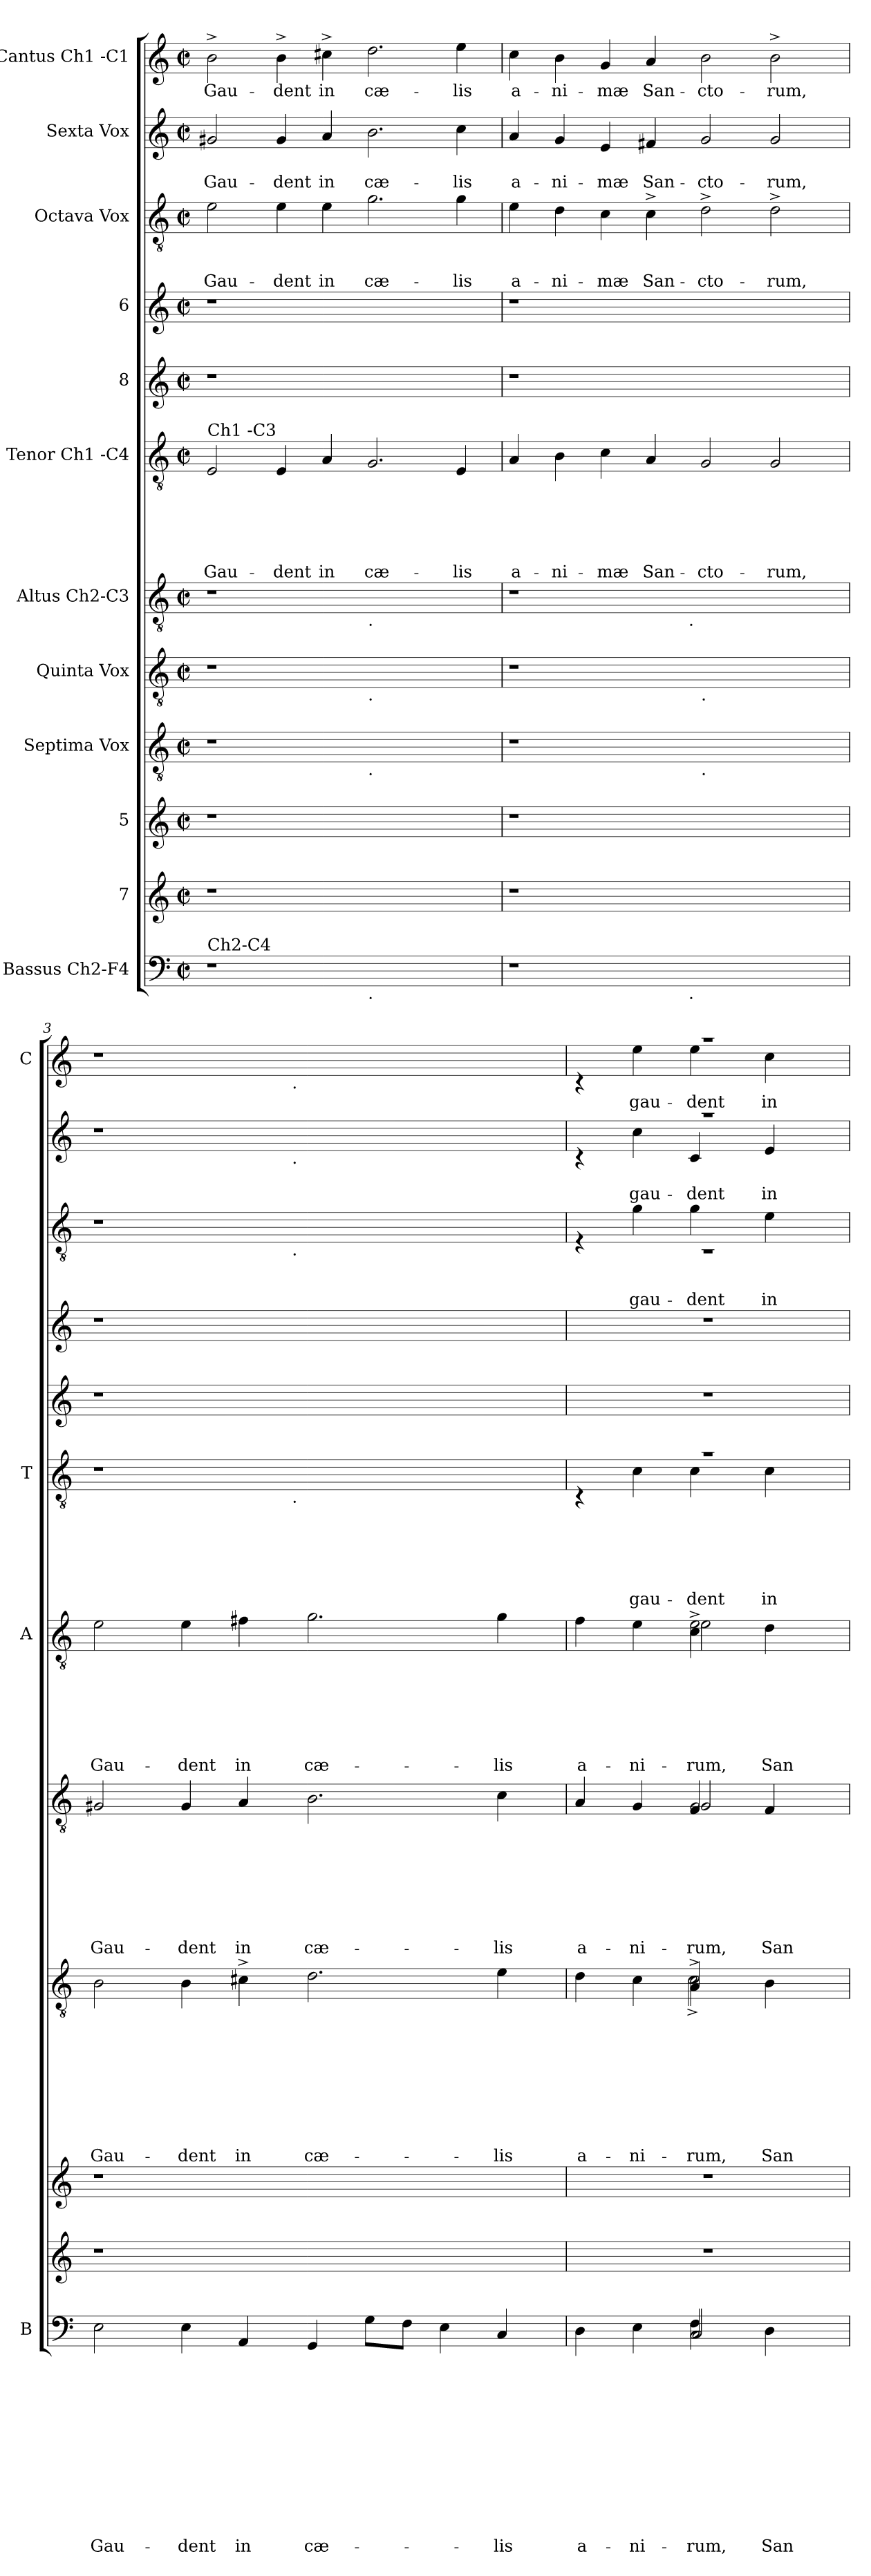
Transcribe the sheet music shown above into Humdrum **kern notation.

**kern	**text	**text	**text	**text	**text	**text	**text	**text	**text	**text	**text	**text	**kern	**kern	**kern	**text	**text	**text	**text	**text	**text	**text	**text	**text	**kern	**text	**text	**text	**text	**text	**text	**text	**text	**kern	**text	**text	**text	**text	**text	**text	**text	**kern	**text	**text	**text	**text	**text	**text	**kern	**kern	**kern	**text	**text	**text	**kern	**text	**text	**kern	**text
*part12	*part12	*part12	*part12	*part12	*part12	*part12	*part12	*part12	*part12	*part12	*part12	*part12	*part11	*part10	*part9	*part9	*part9	*part9	*part9	*part9	*part9	*part9	*part9	*part9	*part8	*part8	*part8	*part8	*part8	*part8	*part8	*part8	*part8	*part7	*part7	*part7	*part7	*part7	*part7	*part7	*part7	*part6	*part6	*part6	*part6	*part6	*part6	*part6	*part5	*part4	*part3	*part3	*part3	*part3	*part2	*part2	*part2	*part1	*part1
*staff12	*staff12	*staff12	*staff12	*staff12	*staff12	*staff12	*staff12	*staff12	*staff12	*staff12	*staff12	*staff12	*staff11	*staff10	*staff9	*staff9	*staff9	*staff9	*staff9	*staff9	*staff9	*staff9	*staff9	*staff9	*staff8	*staff8	*staff8	*staff8	*staff8	*staff8	*staff8	*staff8	*staff8	*staff7	*staff7	*staff7	*staff7	*staff7	*staff7	*staff7	*staff7	*staff6	*staff6	*staff6	*staff6	*staff6	*staff6	*staff6	*staff5	*staff4	*staff3	*staff3	*staff3	*staff3	*staff2	*staff2	*staff2	*staff1	*staff1
*I"Bassus Ch2-F4	*	*	*	*	*	*	*	*	*	*	*	*	*I"7	*I"5	*I"Septima Vox	*	*	*	*	*	*	*	*	*	*I"Quinta Vox	*	*	*	*	*	*	*	*	*I"Altus Ch2-C3	*	*	*	*	*	*	*	*I"Tenor Ch1 -C4	*	*	*	*	*	*	*I"8	*I"6	*I"Octava Vox	*	*	*	*I"Sexta Vox	*	*	*I"Cantus Ch1 -C1	*
*I'B	*	*	*	*	*	*	*	*	*	*	*	*	*	*	*	*	*	*	*	*	*	*	*	*	*	*	*	*	*	*	*	*	*	*I'A	*	*	*	*	*	*	*	*I'T	*	*	*	*	*	*	*	*	*	*	*	*	*	*	*	*I'C	*
*clefF4	*	*	*	*	*	*	*	*	*	*	*	*	*clefG2	*clefG2	*clefGv2	*	*	*	*	*	*	*	*	*	*clefGv2	*	*	*	*	*	*	*	*	*clefGv2	*	*	*	*	*	*	*	*clefGv2	*	*	*	*	*	*	*clefG2	*clefG2	*clefGv2	*	*	*	*clefG2	*	*	*clefG2	*
*k[]	*	*	*	*	*	*	*	*	*	*	*	*	*k[]	*k[]	*k[]	*	*	*	*	*	*	*	*	*	*k[]	*	*	*	*	*	*	*	*	*k[]	*	*	*	*	*	*	*	*k[]	*	*	*	*	*	*	*k[]	*k[]	*k[]	*	*	*	*k[]	*	*	*k[]	*
*C:	*	*	*	*	*	*	*	*	*	*	*	*	*C:	*C:	*C:	*	*	*	*	*	*	*	*	*	*C:	*	*	*	*	*	*	*	*	*C:	*	*	*	*	*	*	*	*C:	*	*	*	*	*	*	*C:	*C:	*C:	*	*	*	*C:	*	*	*C:	*
*M2/2	*	*	*	*	*	*	*	*	*	*	*	*	*M2/2	*M2/2	*M2/2	*	*	*	*	*	*	*	*	*	*M2/2	*	*	*	*	*	*	*	*	*M2/2	*	*	*	*	*	*	*	*M2/2	*	*	*	*	*	*	*M2/2	*M2/2	*M2/2	*	*	*	*M2/2	*	*	*M2/2	*
*met(c|)	*	*	*	*	*	*	*	*	*	*	*	*	*met(c|)	*met(c|)	*met(c|)	*	*	*	*	*	*	*	*	*	*met(c|)	*	*	*	*	*	*	*	*	*met(c|)	*	*	*	*	*	*	*	*met(c|)	*	*	*	*	*	*	*met(c|)	*met(c|)	*met(c|)	*	*	*	*met(c|)	*	*	*met(c|)	*
=1	=1	=1	=1	=1	=1	=1	=1	=1	=1	=1	=1	=1	=1	=1	=1	=1	=1	=1	=1	=1	=1	=1	=1	=1	=1	=1	=1	=1	=1	=1	=1	=1	=1	=1	=1	=1	=1	=1	=1	=1	=1	=1	=1	=1	=1	=1	=1	=1	=1	=1	=1	=1	=1	=1	=1	=1	=1	=1	=1
!	!	!	!	!	!	!	!	!	!	!	!	!	!	!	!	!	!	!	!	!	!	!	!	!	!	!	!	!	!	!	!	!	!	!	!	!	!	!	!	!	!	!LO:TX:a:t=Ch1 -C3	!	!	!	!	!	!	!	!	!	!	!	!	!	!	!	!	!
!LO:TX:a:t=Ch2-C4	!	!	!	!	!	!	!	!	!	!	!	!	!	!	!	!	!	!	!	!	!	!	!	!	!	!	!	!	!	!	!	!	!	!	!	!	!	!	!	!	!	!	!	!	!	!	!	!	!	!	!	!	!	!	!	!	!	!	!
!	!	!	!	!	!	!	!	!	!	!	!	!	!	!	!	!	!	!	!	!	!	!	!	!	!	!	!	!	!	!	!	!	!	!	!	!	!	!	!	!	!	!	!	!	!	!	!	!LO:LY:b	!	!	!	!	!	!LO:LY:b	!	!	!LO:LY:b	!	!LO:LY:b
1r	.	.	.	.	.	.	.	.	.	.	.	.	1r	1r	1r	.	.	.	.	.	.	.	.	.	1r	.	.	.	.	.	.	.	.	1r	.	.	.	.	.	.	.	2E/	.	.	.	.	.	Gau-	1r	1r	2e\	.	.	Gau-	2g#X/	.	Gau-	2b^>\	Gau-
!	!	!	!	!	!	!	!	!	!	!	!	!	!	!	!	!	!	!	!	!	!	!	!	!	!	!	!	!	!	!	!	!	!	!	!	!	!	!	!	!	!	!	!	!	!	!	!	!LO:LY:b	!	!	!	!	!	!LO:LY:b	!	!	!LO:LY:b	!	!LO:LY:b
.	.	.	.	.	.	.	.	.	.	.	.	.	.	.	.	.	.	.	.	.	.	.	.	.	.	.	.	.	.	.	.	.	.	.	.	.	.	.	.	.	.	4E/	.	.	.	.	.	-dent	.	.	4e\	.	.	-dent	4g#/	.	-dent	4b^>\	-dent
!	!	!	!	!	!	!	!	!	!	!	!	!	!	!	!	!	!	!	!	!	!	!	!	!	!	!	!	!	!	!	!	!	!	!	!	!	!	!	!	!	!	!	!	!	!	!	!	!LO:LY:b	!	!	!	!	!	!LO:LY:b	!	!	!LO:LY:b	!	!LO:LY:b
.	.	.	.	.	.	.	.	.	.	.	.	.	.	.	.	.	.	.	.	.	.	.	.	.	.	.	.	.	.	.	.	.	.	.	.	.	.	.	.	.	.	4A/	.	.	.	.	.	in	.	.	4e\	.	.	in	4a/	.	in	4cc#X^>\	in
!	!	!	!	!	!	!	!	!	!	!	!	!	!	!	!	!	!	!	!	!	!	!	!	!	!	!	!	!	!	!	!	!	!	!LO:TX:b:t=.	!	!	!	!	!	!	!	!	!	!	!	!	!	!	!	!	!	!	!	!	!	!	!	!	!
!	!	!	!	!	!	!	!	!	!	!	!	!	!	!	!	!	!	!	!	!	!	!	!	!	!LO:TX:b:t=.	!	!	!	!	!	!	!	!	!	!	!	!	!	!	!	!	!	!	!	!	!	!	!	!	!	!	!	!	!	!	!	!	!	!
!	!	!	!	!	!	!	!	!	!	!	!	!	!	!	!LO:TX:b:t=.	!	!	!	!	!	!	!	!	!	!	!	!	!	!	!	!	!	!	!	!	!	!	!	!	!	!	!	!	!	!	!	!	!	!	!	!	!	!	!	!	!	!	!	!
!LO:TX:b:t=.	!	!	!	!	!	!	!	!	!	!	!	!	!	!	!	!	!	!	!	!	!	!	!	!	!	!	!	!	!	!	!	!	!	!	!	!	!	!	!	!	!	!	!	!	!	!	!	!	!	!	!	!	!	!	!	!	!	!	!
!	!	!	!	!	!	!	!	!	!	!	!	!	!	!	!	!	!	!	!	!	!	!	!	!	!	!	!	!	!	!	!	!	!	!	!	!	!	!	!	!	!	!	!	!	!	!	!	!LO:LY:b	!	!	!	!	!	!LO:LY:b	!	!	!LO:LY:b	!	!LO:LY:b
1ryy	.	.	.	.	.	.	.	.	.	.	.	.	1ryy	1ryy	1ryy	.	.	.	.	.	.	.	.	.	1ryy	.	.	.	.	.	.	.	.	1ryy	.	.	.	.	.	.	.	2.G/	.	.	.	.	.	cæ-	1ryy	1ryy	2.g\	.	.	cæ-	2.b\	.	cæ-	2.dd\	cæ-
!	!	!	!	!	!	!	!	!	!	!	!	!	!	!	!	!	!	!	!	!	!	!	!	!	!	!	!	!	!	!	!	!	!	!	!	!	!	!	!	!	!	!	!	!	!	!	!	!LO:LY:b	!	!	!	!	!	!LO:LY:b	!	!	!LO:LY:b	!	!LO:LY:b
.	.	.	.	.	.	.	.	.	.	.	.	.	.	.	.	.	.	.	.	.	.	.	.	.	.	.	.	.	.	.	.	.	.	.	.	.	.	.	.	.	.	4E/	.	.	.	.	.	-lis	.	.	4g\	.	.	-lis	4cc\	.	-lis	4ee\	-lis
=2	=2	=2	=2	=2	=2	=2	=2	=2	=2	=2	=2	=2	=2	=2	=2	=2	=2	=2	=2	=2	=2	=2	=2	=2	=2	=2	=2	=2	=2	=2	=2	=2	=2	=2	=2	=2	=2	=2	=2	=2	=2	=2	=2	=2	=2	=2	=2	=2	=2	=2	=2	=2	=2	=2	=2	=2	=2	=2	=2
!	!	!	!	!	!	!	!	!	!	!	!	!	!	!	!	!	!	!	!	!	!	!	!	!	!	!	!	!	!	!	!	!	!	!	!	!	!	!	!	!	!	!	!	!	!	!	!	!LO:LY:b	!	!	!	!	!	!LO:LY:b	!	!	!LO:LY:b	!	!LO:LY:b
*^	*	*	*	*	*	*	*	*	*	*	*	*	*	*	*	*	*	*	*	*	*	*	*	*	*	*	*	*	*	*	*	*	*	*^	*	*	*	*	*	*	*	*	*	*	*	*	*	*	*	*	*	*	*	*	*	*	*	*	*
1r	2ryy	.	.	.	.	.	.	.	.	.	.	.	.	1r	1r	1r	.	.	.	.	.	.	.	.	.	1r	.	.	.	.	.	.	.	.	1r	2ryy	.	.	.	.	.	.	.	4A/	.	.	.	.	.	a-	1r	1r	4e\	.	.	a-	4a/	.	a-	4cc\	a-
!	!	!	!	!	!	!	!	!	!	!	!	!	!	!	!	!	!	!	!	!	!	!	!	!	!	!	!	!	!	!	!	!	!	!	!	!	!	!	!	!	!	!	!	!	!	!	!	!	!	!LO:LY:b	!	!	!	!	!	!LO:LY:b	!	!	!LO:LY:b	!	!LO:LY:b
.	.	.	.	.	.	.	.	.	.	.	.	.	.	.	.	.	.	.	.	.	.	.	.	.	.	.	.	.	.	.	.	.	.	.	.	.	.	.	.	.	.	.	.	4B\	.	.	.	.	.	-ni-	.	.	4d\	.	.	-ni-	4g/	.	-ni-	4b\	-ni-
!	!	!	!	!	!	!	!	!	!	!	!	!	!	!	!	!	!	!	!	!	!	!	!	!	!	!	!	!	!	!	!	!	!	!	!	!	!	!	!	!	!	!	!	!	!	!	!	!	!	!LO:LY:b:rj	!	!	!	!	!	!LO:LY:b:rj	!	!	!LO:LY:b:rj	!	!LO:LY:b:rj
.	4...ryy	.	.	.	.	.	.	.	.	.	.	.	.	.	.	.	.	.	.	.	.	.	.	.	.	.	.	.	.	.	.	.	.	.	.	4...ryy	.	.	.	.	.	.	.	4c\	.	.	.	.	.	-mæ	.	.	4c\	.	.	-mæ	4e/	.	-mæ	4g/	-mæ
!	!	!	!	!	!	!	!	!	!	!	!	!	!	!	!	!	!	!	!	!	!	!	!	!	!	!	!	!	!	!	!	!	!	!	!	!	!	!	!	!	!	!	!	!	!	!	!	!	!	!LO:LY:b	!	!	!	!	!	!LO:LY:b	!	!	!LO:LY:b	!	!LO:LY:b
.	.	.	.	.	.	.	.	.	.	.	.	.	.	.	.	.	.	.	.	.	.	.	.	.	.	.	.	.	.	.	.	.	.	.	.	.	.	.	.	.	.	.	.	4A/	.	.	.	.	.	San-	.	.	4c^>\	.	.	San-	4f#X/	.	San-	4a/	San-
!	!	!	!	!	!	!	!	!	!	!	!	!	!	!	!	!	!	!	!	!	!	!	!	!	!	!	!	!	!	!	!	!	!	!	!	!LO:TX:b:t=.	!	!	!	!	!	!	!	!	!	!	!	!	!	!	!	!	!	!	!	!	!	!	!	!	!
!	!LO:TX:b:t=.	!	!	!	!	!	!	!	!	!	!	!	!	!	!	!	!	!	!	!	!	!	!	!	!	!	!	!	!	!	!	!	!	!	!	!	!	!	!	!	!	!	!	!	!	!	!	!	!	!	!	!	!	!	!	!	!	!	!	!	!
.	1ryy	.	.	.	.	.	.	.	.	.	.	.	.	.	.	.	.	.	.	.	.	.	.	.	.	.	.	.	.	.	.	.	.	.	.	1ryy	.	.	.	.	.	.	.	.	.	.	.	.	.	.	.	.	.	.	.	.	.	.	.	.	.
!	!	!	!	!	!	!	!	!	!	!	!	!	!	!	!	!	!	!	!	!	!	!	!	!	!	!LO:TX:b:t=.	!	!	!	!	!	!	!	!	!	!	!	!	!	!	!	!	!	!	!	!	!	!	!	!	!	!	!	!	!	!	!	!	!	!	!
!	!	!	!	!	!	!	!	!	!	!	!	!	!	!	!	!LO:TX:b:t=.	!	!	!	!	!	!	!	!	!	!	!	!	!	!	!	!	!	!	!	!	!	!	!	!	!	!	!	!	!	!	!	!	!	!	!	!	!	!	!	!	!	!	!	!	!
!	!	!	!	!	!	!	!	!	!	!	!	!	!	!	!	!	!	!	!	!	!	!	!	!	!	!	!	!	!	!	!	!	!	!	!	!	!	!	!	!	!	!	!	!	!	!	!	!	!	!LO:LY:b	!	!	!	!	!	!LO:LY:b	!	!	!LO:LY:b	!	!LO:LY:b
1ryy	.	.	.	.	.	.	.	.	.	.	.	.	.	1ryy	1ryy	1ryy	.	.	.	.	.	.	.	.	.	1ryy	.	.	.	.	.	.	.	.	1ryy	.	.	.	.	.	.	.	.	2G/	.	.	.	.	.	-cto-	1ryy	1ryy	2d^>\	.	.	-cto-	2g/	.	-cto-	2b\	-cto-
!	!	!	!	!	!	!	!	!	!	!	!	!	!	!	!	!	!	!	!	!	!	!	!	!	!	!	!	!	!	!	!	!	!	!	!	!	!	!	!	!	!	!	!	!	!	!	!	!	!	!LO:LY:b:rj	!	!	!	!	!	!LO:LY:b:rj	!	!	!LO:LY:b:rj	!	!LO:LY:b:rj
.	.	.	.	.	.	.	.	.	.	.	.	.	.	.	.	.	.	.	.	.	.	.	.	.	.	.	.	.	.	.	.	.	.	.	.	.	.	.	.	.	.	.	.	2G/	.	.	.	.	.	-rum,	.	.	2d^>\	.	.	-rum,	2g/	.	-rum,	2b^>\	-rum,
.	32ryy	.	.	.	.	.	.	.	.	.	.	.	.	.	.	.	.	.	.	.	.	.	.	.	.	.	.	.	.	.	.	.	.	.	.	32ryy	.	.	.	.	.	.	.	.	.	.	.	.	.	.	.	.	.	.	.	.	.	.	.	.	.
=3	=3	=3	=3	=3	=3	=3	=3	=3	=3	=3	=3	=3	=3	=3	=3	=3	=3	=3	=3	=3	=3	=3	=3	=3	=3	=3	=3	=3	=3	=3	=3	=3	=3	=3	=3	=3	=3	=3	=3	=3	=3	=3	=3	=3	=3	=3	=3	=3	=3	=3	=3	=3	=3	=3	=3	=3	=3	=3	=3	=3	=3
!	!	!	!	!	!	!	!	!	!	!	!	!	!LO:LY:b	!	!	!	!	!	!	!	!	!	!	!	!LO:LY:b	!	!	!	!	!	!	!	!	!LO:LY:b	!	!	!	!	!	!	!	!	!LO:LY:b	!	!	!	!	!	!	!	!	!	!	!	!	!	!	!	!	!	!
*v	*v	*	*	*	*	*	*	*	*	*	*	*	*	*	*	*	*	*	*	*	*	*	*	*	*	*	*	*	*	*	*	*	*	*	*v	*v	*	*	*	*	*	*	*	*^	*	*	*	*	*	*	*	*	*^	*	*	*	*^	*	*	*^	*
2E\	.	.	.	.	.	.	.	.	.	.	.	Gau-	1r	1r	2B\	.	.	.	.	.	.	.	.	Gau-	2G#X/	.	.	.	.	.	.	.	Gau-	2e\	.	.	.	.	.	.	Gau-	1r	2ryy	.	.	.	.	.	.	1r	1r	1r	2ryy	.	.	.	1r	2ryy	.	.	1r	2ryy	.
!	!	!	!	!	!	!	!	!	!	!	!	!LO:LY:b:rj	!	!	!	!	!	!	!	!	!	!	!	!LO:LY:b:rj	!	!	!	!	!	!	!	!	!LO:LY:b:rj	!	!	!	!	!	!	!	!LO:LY:b:rj	!	!	!	!	!	!	!	!	!	!	!	!	!	!	!	!	!	!	!	!	!	!
4E\	.	.	.	.	.	.	.	.	.	.	.	-dent	.	.	4B\	.	.	.	.	.	.	.	.	-dent	4G#/	.	.	.	.	.	.	.	-dent	4e\	.	.	.	.	.	.	-dent	.	4...ryy	.	.	.	.	.	.	.	.	.	4...ryy	.	.	.	.	4...ryy	.	.	.	4...ryy	.
!	!	!	!	!	!	!	!	!	!	!	!	!LO:LY:b	!	!	!	!	!	!	!	!	!	!	!	!LO:LY:b	!	!	!	!	!	!	!	!	!LO:LY:b	!	!	!	!	!	!	!	!LO:LY:b	!	!	!	!	!	!	!	!	!	!	!	!	!	!	!	!	!	!	!	!	!	!
4AA/	.	.	.	.	.	.	.	.	.	.	.	in	.	.	4c#X^>\	.	.	.	.	.	.	.	.	in	4A/	.	.	.	.	.	.	.	in	4f#X\	.	.	.	.	.	.	in	.	.	.	.	.	.	.	.	.	.	.	.	.	.	.	.	.	.	.	.	.	.
!	!	!	!	!	!	!	!	!	!	!	!	!	!	!	!	!	!	!	!	!	!	!	!	!	!	!	!	!	!	!	!	!	!	!	!	!	!	!	!	!	!	!	!	!	!	!	!	!	!	!	!	!	!	!	!	!	!	!	!	!	!	!LO:TX:b:t=.	!
!	!	!	!	!	!	!	!	!	!	!	!	!	!	!	!	!	!	!	!	!	!	!	!	!	!	!	!	!	!	!	!	!	!	!	!	!	!	!	!	!	!	!	!	!	!	!	!	!	!	!	!	!	!	!	!	!	!	!LO:TX:b:t=.	!	!	!	!	!
!	!	!	!	!	!	!	!	!	!	!	!	!	!	!	!	!	!	!	!	!	!	!	!	!	!	!	!	!	!	!	!	!	!	!	!	!	!	!	!	!	!	!	!	!	!	!	!	!	!	!	!	!	!LO:TX:b:t=.	!	!	!	!	!	!	!	!	!	!
!	!	!	!	!	!	!	!	!	!	!	!	!	!	!	!	!	!	!	!	!	!	!	!	!	!	!	!	!	!	!	!	!	!	!	!	!	!	!	!	!	!	!	!LO:TX:b:t=.	!	!	!	!	!	!	!	!	!	!	!	!	!	!	!	!	!	!	!	!
.	.	.	.	.	.	.	.	.	.	.	.	.	.	.	.	.	.	.	.	.	.	.	.	.	.	.	.	.	.	.	.	.	.	.	.	.	.	.	.	.	.	.	1ryy	.	.	.	.	.	.	.	.	.	1ryy	.	.	.	.	1ryy	.	.	.	1ryy	.
!	!	!	!	!	!	!	!	!	!	!	!	!LO:LY:b	!	!	!	!	!	!	!	!	!	!	!	!LO:LY:b	!	!	!	!	!	!	!	!	!LO:LY:b	!	!	!	!	!	!	!	!LO:LY:b	!	!	!	!	!	!	!	!	!	!	!	!	!	!	!	!	!	!	!	!	!	!
4GG/	.	.	.	.	.	.	.	.	.	.	.	cæ-	1ryy	1ryy	2.d\	.	.	.	.	.	.	.	.	cæ-	2.B\	.	.	.	.	.	.	.	cæ-	2.g\	.	.	.	.	.	.	cæ-	1ryy	.	.	.	.	.	.	.	1ryy	1ryy	1ryy	.	.	.	.	1ryy	.	.	.	1ryy	.	.
8G\L	.	.	.	.	.	.	.	.	.	.	.	.	.	.	.	.	.	.	.	.	.	.	.	.	.	.	.	.	.	.	.	.	.	.	.	.	.	.	.	.	.	.	.	.	.	.	.	.	.	.	.	.	.	.	.	.	.	.	.	.	.	.	.
8F\J	.	.	.	.	.	.	.	.	.	.	.	.	.	.	.	.	.	.	.	.	.	.	.	.	.	.	.	.	.	.	.	.	.	.	.	.	.	.	.	.	.	.	.	.	.	.	.	.	.	.	.	.	.	.	.	.	.	.	.	.	.	.	.
4E\	.	.	.	.	.	.	.	.	.	.	.	.	.	.	.	.	.	.	.	.	.	.	.	.	.	.	.	.	.	.	.	.	.	.	.	.	.	.	.	.	.	.	.	.	.	.	.	.	.	.	.	.	.	.	.	.	.	.	.	.	.	.	.
!	!	!	!	!	!	!	!	!	!	!	!	!LO:LY:b	!	!	!	!	!	!	!	!	!	!	!	!LO:LY:b	!	!	!	!	!	!	!	!	!LO:LY:b	!	!	!	!	!	!	!	!LO:LY:b	!	!	!	!	!	!	!	!	!	!	!	!	!	!	!	!	!	!	!	!	!	!
4C/	.	.	.	.	.	.	.	.	.	.	.	-lis	.	.	4e\	.	.	.	.	.	.	.	.	-lis	4c\	.	.	.	.	.	.	.	-lis	4g\	.	.	.	.	.	.	-lis	.	.	.	.	.	.	.	.	.	.	.	.	.	.	.	.	.	.	.	.	.	.
.	.	.	.	.	.	.	.	.	.	.	.	.	.	.	.	.	.	.	.	.	.	.	.	.	.	.	.	.	.	.	.	.	.	.	.	.	.	.	.	.	.	.	32ryy	.	.	.	.	.	.	.	.	.	32ryy	.	.	.	.	32ryy	.	.	.	32ryy	.
=4	=4	=4	=4	=4	=4	=4	=4	=4	=4	=4	=4	=4	=4	=4	=4	=4	=4	=4	=4	=4	=4	=4	=4	=4	=4	=4	=4	=4	=4	=4	=4	=4	=4	=4	=4	=4	=4	=4	=4	=4	=4	=4	=4	=4	=4	=4	=4	=4	=4	=4	=4	=4	=4	=4	=4	=4	=4	=4	=4	=4	=4	=4	=4
!	!	!	!	!	!	!	!	!	!	!	!	!LO:LY:b	!	!	!	!	!	!	!	!	!	!	!	!LO:LY:b	!	!	!	!	!	!	!	!	!LO:LY:b	!	!	!	!	!	!	!	!LO:LY:b	!	!	!	!	!	!	!	!	!	!	!	!	!	!	!	!	!	!	!	!	!	!
*^	*	*	*	*	*	*	*	*	*	*	*	*	*	*	*^	*	*	*	*	*	*	*	*	*	*^	*	*	*	*	*	*	*	*	*^	*	*	*	*	*	*	*	*	*	*	*	*	*	*	*	*	*	*	*^	*	*	*	*	*	*	*	*	*	*
*	*^	*	*	*	*	*	*	*	*	*	*	*	*	*	*	*	*^	*	*	*	*	*	*	*	*	*	*	*^	*	*	*	*	*	*	*	*	*	*^	*	*	*	*	*	*	*	*	*	*	*	*	*	*	*	*	*	*	*	*	*	*	*	*	*	*	*	*	*	*
4D\	2ryy	2ryy	.	.	.	.	.	.	.	.	.	.	.	a-	1r	1r	4d\	2ryy	2ryy	.	.	.	.	.	.	.	.	a-	4A/	2ryy	2ryy	.	.	.	.	.	.	.	a-	4f\	2ryy	2ryy	.	.	.	.	.	.	a-	1ra	4rC	.	.	.	.	.	.	1r	1r	2ryy	1rC	4r	.	.	.	1raa	4rc	.	.	1raa	4rc	.
!	!	!	!	!	!	!	!	!	!	!	!	!	!	!LO:LY:b	!	!	!	!	!	!	!	!	!	!	!	!	!	!LO:LY:b	!	!	!	!	!	!	!	!	!	!	!LO:LY:b	!	!	!	!	!	!	!	!	!	!LO:LY:b	!	!	!	!	!	!	!	!LO:LY:b	!	!	!	!	!	!	!	!LO:LY:b	!	!	!	!LO:LY:b	!	!	!LO:LY:b
4E\	.	.	.	.	.	.	.	.	.	.	.	.	.	-ni-	.	.	4c\	.	.	.	.	.	.	.	.	.	.	-ni-	4G/	.	.	.	.	.	.	.	.	.	-ni-	4e\	.	.	.	.	.	.	.	.	-ni-	.	4c\	.	.	.	.	.	gau-	.	.	.	.	4g\	.	.	gau-	.	4cc\	.	gau-	.	4ee\	gau-
!	!	!	!	!	!	!	!	!	!	!	!	!	!	!LO:LY:b:rj	!	!	!	!	!	!	!	!	!	!	!	!	!	!	!	!	!	!	!	!	!	!	!	!	!	!	!	!	!	!	!	!	!	!	!	!	!	!	!	!	!	!	!	!	!	!	!	!	!	!	!	!	!	!	!	!	!	!
!	!	!	!	!	!	!	!	!	!	!	!	!	!	!LO:LY:b:rj	!	!	!	!	!	!	!	!	!	!	!	!	!	!	!	!	!	!	!	!	!	!	!	!	!	!	!	!	!	!	!	!	!	!	!	!	!	!	!	!	!	!	!	!	!	!	!	!	!	!	!	!	!	!	!	!	!	!
!	!	!	!	!	!	!	!	!	!	!	!	!	!	!LO:LY:b	!	!	!	!	!	!	!	!	!	!	!	!	!	!LO:LY:b:rj	!	!	!	!	!	!	!	!	!	!	!	!	!	!	!	!	!	!	!	!	!	!	!	!	!	!	!	!	!	!	!	!	!	!	!	!	!	!	!	!	!	!	!	!
!	!	!	!	!	!	!	!	!	!	!	!	!	!	!	!	!	!	!	!	!	!	!	!	!	!	!	!	!LO:LY:b:rj	!	!	!	!	!	!	!	!	!	!	!	!	!	!	!	!	!	!	!	!	!	!	!	!	!	!	!	!	!	!	!	!	!	!	!	!	!	!	!	!	!	!	!	!
!	!	!	!	!	!	!	!	!	!	!	!	!	!	!	!	!	!	!	!	!	!	!	!	!	!	!	!	!LO:LY:b	!	!	!	!	!	!	!	!	!	!	!LO:LY:b:rj	!	!	!	!	!	!	!	!	!	!	!	!	!	!	!	!	!	!	!	!	!	!	!	!	!	!	!	!	!	!	!	!	!
!	!	!	!	!	!	!	!	!	!	!	!	!	!	!	!	!	!	!	!	!	!	!	!	!	!	!	!	!	!	!	!	!	!	!	!	!	!	!	!LO:LY:b:rj	!	!	!	!	!	!	!	!	!	!	!	!	!	!	!	!	!	!	!	!	!	!	!	!	!	!	!	!	!	!	!	!	!
!	!	!	!	!	!	!	!	!	!	!	!	!	!	!	!	!	!	!	!	!	!	!	!	!	!	!	!	!	!	!	!	!	!	!	!	!	!	!	!LO:LY:b	!	!	!	!	!	!	!	!	!	!LO:LY:b:rj	!	!	!	!	!	!	!	!	!	!	!	!	!	!	!	!	!	!	!	!	!	!	!
!	!	!	!	!	!	!	!	!	!	!	!	!	!	!	!	!	!	!	!	!	!	!	!	!	!	!	!	!	!	!	!	!	!	!	!	!	!	!	!	!	!	!	!	!	!	!	!	!	!LO:LY:b:rj	!	!	!	!	!	!	!	!	!	!	!	!	!	!	!	!	!	!	!	!	!	!	!
!	!	!	!	!	!	!	!	!	!	!	!	!	!	!	!	!	!	!	!	!	!	!	!	!	!	!	!	!	!	!	!	!	!	!	!	!	!	!	!	!	!	!	!	!	!	!	!	!	!LO:LY:b	!	!	!	!	!	!	!	!LO:LY:b:rj	!	!	!	!	!	!	!	!LO:LY:b:rj	!	!	!	!LO:LY:b:rj	!	!	!LO:LY:b:rj
4F\	2C/	2C/	.	.	.	.	.	.	.	.	.	.	.	-rum,	.	.	4A/	2c^<\	2c^>\	.	.	.	.	.	.	.	.	-rum,	4F/	2G/	2G/	.	.	.	.	.	.	.	-rum,	4c^<\	2e\	2e\	.	.	.	.	.	.	-rum,	.	4c\	.	.	.	.	.	-dent	.	.	16.ryy	.	4g\	.	.	-dent	.	4c/	.	-dent	.	4ee\	-dent
.	.	.	.	.	.	.	.	.	.	.	.	.	.	.	.	.	.	.	.	.	.	.	.	.	.	.	.	.	.	.	.	.	.	.	.	.	.	.	.	.	.	.	.	.	.	.	.	.	.	.	.	.	.	.	.	.	.	.	.	4ryy	.	.	.	.	.	.	.	.	.	.	.	.
!	!	!	!	!	!	!	!	!	!	!	!	!	!	!LO:LY:b	!	!	!	!	!	!	!	!	!	!	!	!	!	!LO:LY:b	!	!	!	!	!	!	!	!	!	!	!LO:LY:b	!	!	!	!	!	!	!	!	!	!LO:LY:b	!	!	!	!	!	!	!	!LO:LY:b	!	!	!	!	!	!	!	!LO:LY:b	!	!	!	!LO:LY:b	!	!	!LO:LY:b
4D\	.	.	.	.	.	.	.	.	.	.	.	.	.	San-	.	.	4B\	.	.	.	.	.	.	.	.	.	.	San-	4F/	.	.	.	.	.	.	.	.	.	San-	4d\	.	.	.	.	.	.	.	.	San-	.	4c\	.	.	.	.	.	in	.	.	.	.	4e\	.	.	in	.	4e/	.	in	.	4cc\	in
.	.	.	.	.	.	.	.	.	.	.	.	.	.	.	.	.	.	.	.	.	.	.	.	.	.	.	.	.	.	.	.	.	.	.	.	.	.	.	.	.	.	.	.	.	.	.	.	.	.	.	.	.	.	.	.	.	.	.	.	8ryy	.	.	.	.	.	.	.	.	.	.	.	.
.	.	.	.	.	.	.	.	.	.	.	.	.	.	.	.	.	.	.	.	.	.	.	.	.	.	.	.	.	.	.	.	.	.	.	.	.	.	.	.	.	.	.	.	.	.	.	.	.	.	.	.	.	.	.	.	.	.	.	.	32ryy	.	.	.	.	.	.	.	.	.	.	.	.
*	*	*	*	*	*	*	*	*	*	*	*	*	*	*	*	*	*v	*v	*v	*	*	*	*	*	*	*	*	*	*	*	*	*	*	*	*	*	*	*	*	*v	*v	*v	*	*	*	*	*	*	*	*v	*v	*	*	*	*	*	*	*	*	*v	*v	*v	*	*	*	*v	*v	*	*	*v	*v	*
*v	*v	*v	*	*	*	*	*	*	*	*	*	*	*	*	*	*	*	*	*	*	*	*	*	*	*	*	*v	*v	*v	*	*	*	*	*	*	*	*	*	*	*	*	*	*	*	*	*	*	*	*	*	*	*	*	*	*	*	*	*	*	*	*	*	*
=	=	=	=	=	=	=	=	=	=	=	=	=	=	=	=	=	=	=	=	=	=	=	=	=	=	=	=	=	=	=	=	=	=	=	=	=	=	=	=	=	=	=	=	=	=	=	=	=	=	=	=	=	=	=	=	=	=	=	=
*-	*-	*-	*-	*-	*-	*-	*-	*-	*-	*-	*-	*-	*-	*-	*-	*-	*-	*-	*-	*-	*-	*-	*-	*-	*-	*-	*-	*-	*-	*-	*-	*-	*-	*-	*-	*-	*-	*-	*-	*-	*-	*-	*-	*-	*-	*-	*-	*-	*-	*-	*-	*-	*-	*-	*-	*-	*-	*-	*-
